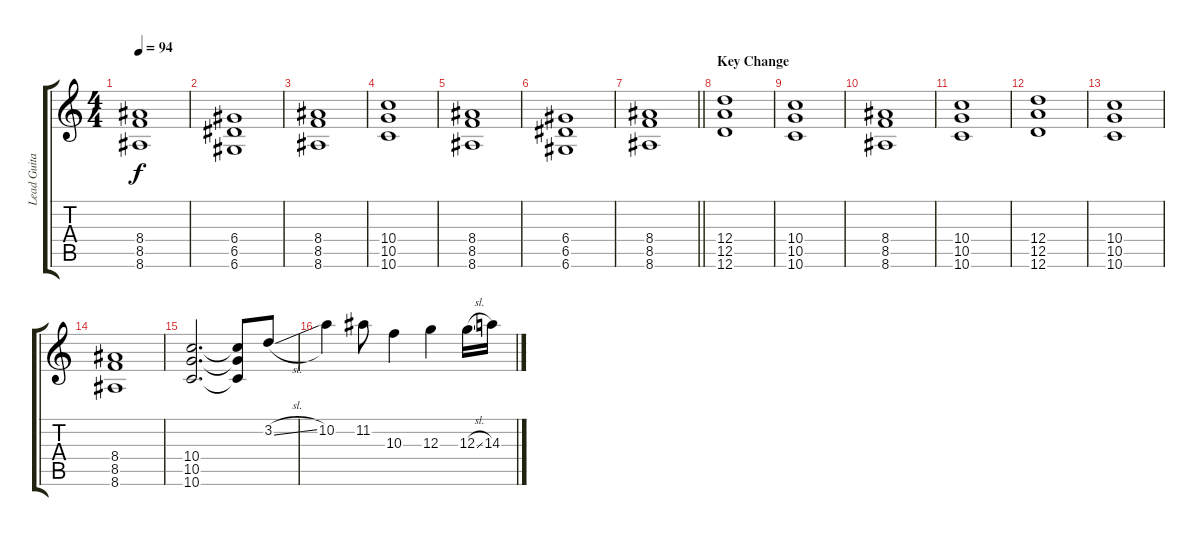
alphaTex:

\track ("Lead Guitar (Xulfi)" "Lead Guita") {instrument overdrivenguitar}
\staff {score tabs}
\tuning (E4 B3 G3 D3 A2 D2) {hide}
\ts (4 4)
\tempo 94
\clef g2
\ks c
(8.4 8.5 8.6).1{dy f} |
(6.4 6.5 6.6).1 |
(8.4 8.5 8.6).1 |
(10.4 10.5 10.6).1 |
(8.4 8.5 8.6).1 |
(6.4 6.5 6.6).1 |
\barLineRight lightlight
(8.4 8.5 8.6).1 |
\section ("" "Key Change")
(12.4 12.5 12.6).1 |
(10.4 10.5 10.6).1 |
(8.4 8.5 8.6).1 |
(10.4 10.5 10.6).1 |
(12.4 12.5 12.6).1 |
(10.4 10.5 10.6).1 |
(8.4 8.5 8.6).1 |
(10.4 10.5 10.6).2{d} (10.4{t} 10.5{t} 10.6{t}).8 3.2{sl}.8 |
10.2.4 11.2.8 10.3.4 12.3.4 12.3{sl}.16 14.3.16
